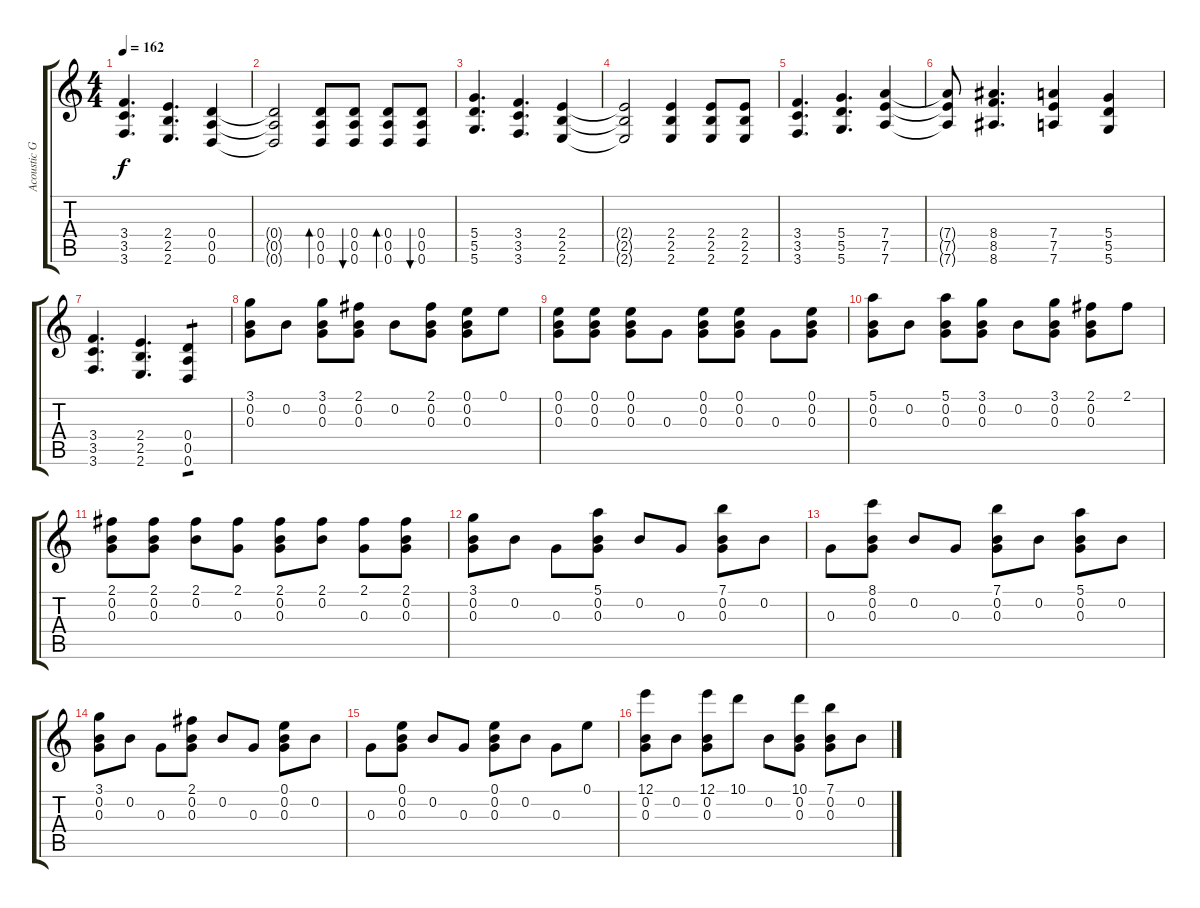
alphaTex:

\track ("Acoustic Guitar" "Acoustic G") {instrument acousticguitarsteel}
\staff {score tabs}
\tuning (E4 B3 G3 D3 A2 D2) {hide}
\ts (4 4)
\tempo 162
\clef g2
\ks c
(3.4 3.5 3.6).4{d dy f} (2.4 2.5 2.6).4{d} (0.4 0.5 0.6).4 |
(0.4{t} 0.5{t} 0.6{t}).2 (0.4 0.5 0.6).8{bd 30} (0.4 0.5 0.6).8{bu 30} (0.4 0.5 0.6).8{bd 30} (0.4 0.5 0.6).8{bu 30} |
(5.4 5.5 5.6).4{d} (3.4 3.5 3.6).4{d} (2.4 2.5 2.6).4 |
(2.4{t} 2.5{t} 2.6{t}).2 (2.4 2.5 2.6).4 (2.4 2.5 2.6).8 (2.4 2.5 2.6).8 |
(3.4 3.5 3.6).4{d} (5.4 5.5 5.6).4{d} (7.4 7.5 7.6).4 |
(7.4{t} 7.5{t} 7.6{t}).8 (8.4 8.5 8.6).4{d} (7.4 7.5 7.6).4 (5.4 5.5 5.6).4 |
(3.4 3.5 3.6).4{d} (2.4 2.5 2.6).4{d} (0.4 0.5 0.6).4{tp 1} |
(3.1 0.2 0.3).8 0.2.8 (3.1 0.2 0.3).8 (2.1 0.2 0.3).8 0.2.8 (2.1 0.2 0.3).8 (0.1 0.2 0.3).8 0.1.8 |
(0.1 0.2 0.3).8 (0.1 0.2 0.3).8 (0.1 0.2 0.3).8 0.3.8 (0.1 0.2 0.3).8 (0.1 0.2 0.3).8 0.3.8 (0.1 0.2 0.3).8 |
(5.1 0.2 0.3).8 0.2.8 (5.1 0.2 0.3).8 (3.1 0.2 0.3).8 0.2.8 (3.1 0.2 0.3).8 (2.1 0.2 0.3).8 2.1.8 |
(2.1 0.2 0.3).8 (2.1 0.2 0.3).8 (2.1 0.2).8 (2.1 0.3).8 (2.1 0.2 0.3).8 (2.1 0.2).8 (2.1 0.3).8 (2.1 0.2 0.3).8 |
(3.1 0.2 0.3).8 0.2.8 0.3.8 (5.1 0.2 0.3).8 0.2.8 0.3.8 (7.1 0.2 0.3).8 0.2.8 |
0.3.8 (8.1 0.2 0.3).8 0.2.8 0.3.8 (7.1 0.2 0.3).8 0.2.8 (5.1 0.2 0.3).8 0.2.8 |
(3.1 0.2 0.3).8 0.2.8 0.3.8 (2.1 0.2 0.3).8 0.2.8 0.3.8 (0.1 0.2 0.3).8 0.2.8 |
0.3.8 (0.1 0.2 0.3).8 0.2.8 0.3.8 (0.1 0.2 0.3).8 0.2.8 0.3.8 0.1.8 |
(12.1 0.2 0.3).8 0.2.8 (12.1 0.2 0.3).8 10.1.8 0.2.8 (10.1 0.2 0.3).8 (7.1 0.2 0.3).8 0.2.8
